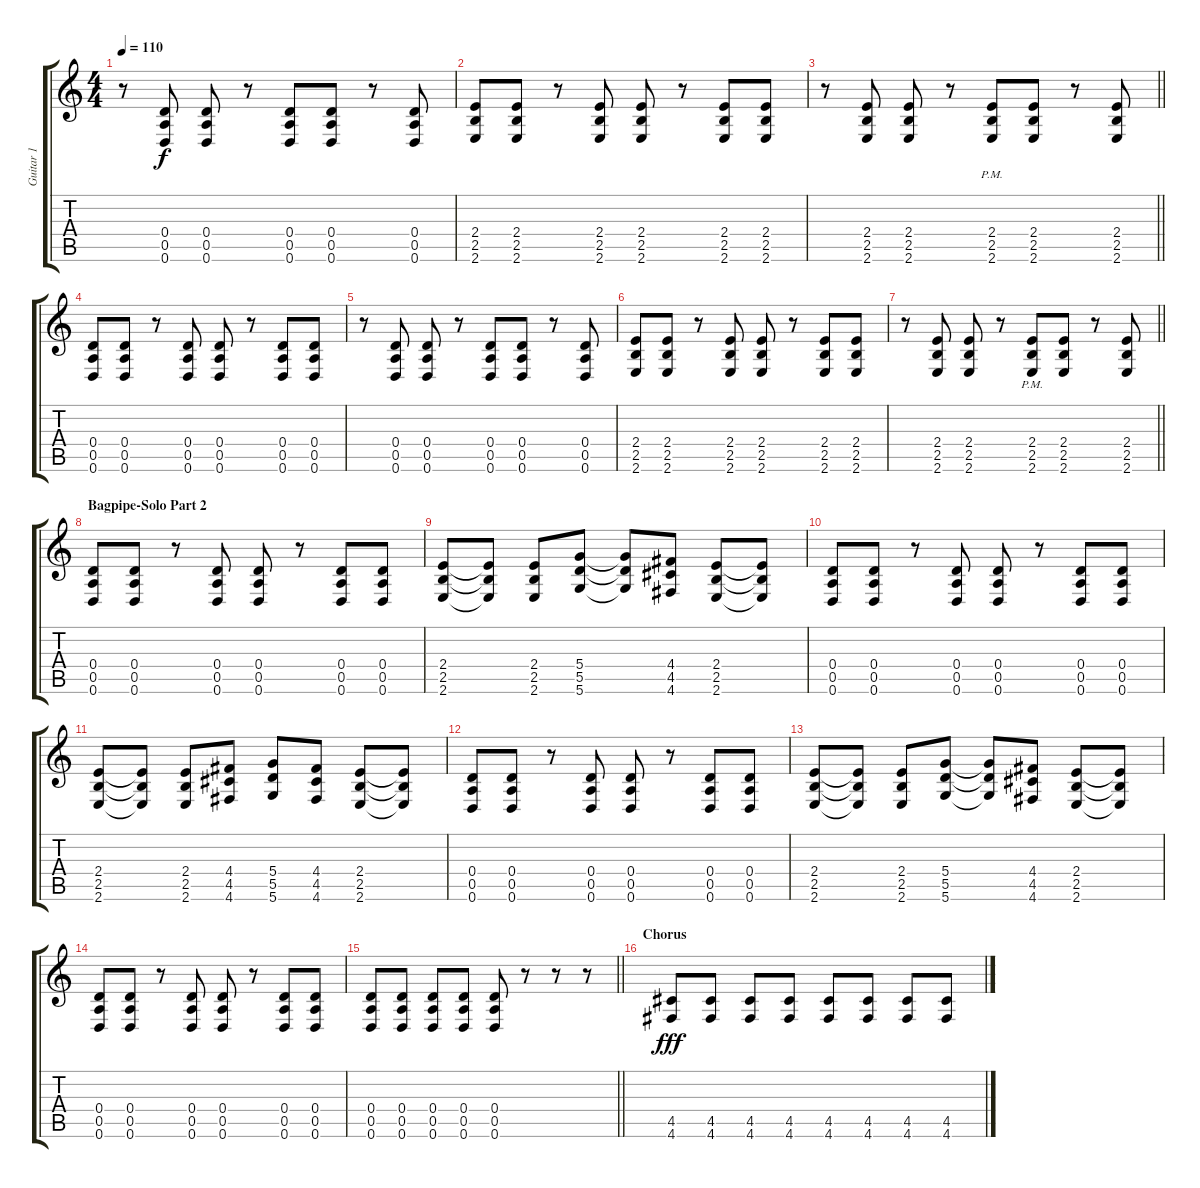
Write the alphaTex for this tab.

\track ("Guitar 1" "Guitar 1") {instrument distortionguitar}
\staff {score tabs}
\tuning (E4 B3 G3 D3 A2 D2) {hide}
\ts (4 4)
\tempo 110
\clef g2
\ks c
r.8{dy f} (0.4 0.5 0.6).8 (0.4 0.5 0.6).8 r.8 (0.4 0.5 0.6).8 (0.4 0.5 0.6).8 r.8 (0.4 0.5 0.6).8 |
(2.4 2.5 2.6).8 (2.4 2.5 2.6).8 r.8 (2.4 2.5 2.6).8 (2.4 2.5 2.6).8 r.8 (2.4 2.5 2.6).8 (2.4 2.5 2.6).8 |
\barLineRight lightlight
r.8 (2.4 2.5 2.6).8 (2.4 2.5 2.6).8 r.8 (2.4{pm} 2.5{pm} 2.6{pm}).8 (2.4 2.5 2.6).8 r.8 (2.4 2.5 2.6).8 |
(0.4 0.5 0.6).8 (0.4 0.5 0.6).8 r.8 (0.4 0.5 0.6).8 (0.4 0.5 0.6).8 r.8 (0.4 0.5 0.6).8 (0.4 0.5 0.6).8 |
r.8 (0.4 0.5 0.6).8 (0.4 0.5 0.6).8 r.8 (0.4 0.5 0.6).8 (0.4 0.5 0.6).8 r.8 (0.4 0.5 0.6).8 |
(2.4 2.5 2.6).8 (2.4 2.5 2.6).8 r.8 (2.4 2.5 2.6).8 (2.4 2.5 2.6).8 r.8 (2.4 2.5 2.6).8 (2.4 2.5 2.6).8 |
\barLineRight lightlight
r.8 (2.4 2.5 2.6).8 (2.4 2.5 2.6).8 r.8 (2.4{pm} 2.5{pm} 2.6{pm}).8 (2.4 2.5 2.6).8 r.8 (2.4 2.5 2.6).8 |
\section ("" "Bagpipe-Solo Part 2")
(0.4 0.5 0.6).8 (0.4 0.5 0.6).8 r.8 (0.4 0.5 0.6).8 (0.4 0.5 0.6).8 r.8 (0.4 0.5 0.6).8 (0.4 0.5 0.6).8 |
(2.4 2.5 2.6).8 (2.4{t} 2.5{t} 2.6{t}).8 (2.4 2.5 2.6).8 (5.4 5.5 5.6).8 (5.4{t} 5.5{t} 5.6{t}).8 (4.4 4.5 4.6).8 (2.4 2.5 2.6).8 (2.4{t} 2.5{t} 2.6{t}).8 |
(0.4 0.5 0.6).8 (0.4 0.5 0.6).8 r.8 (0.4 0.5 0.6).8 (0.4 0.5 0.6).8 r.8 (0.4 0.5 0.6).8 (0.4 0.5 0.6).8 |
(2.4 2.5 2.6).8 (2.4{t} 2.5{t} 2.6{t}).8 (2.4 2.5 2.6).8 (4.4 4.5 4.6).8 (5.4 5.5 5.6).8 (4.4 4.5 4.6).8 (2.4 2.5 2.6).8 (2.4{t} 2.5{t} 2.6{t}).8 |
(0.4 0.5 0.6).8 (0.4 0.5 0.6).8 r.8 (0.4 0.5 0.6).8 (0.4 0.5 0.6).8 r.8 (0.4 0.5 0.6).8 (0.4 0.5 0.6).8 |
(2.4 2.5 2.6).8 (2.4{t} 2.5{t} 2.6{t}).8 (2.4 2.5 2.6).8 (5.4 5.5 5.6).8 (5.4{t} 5.5{t} 5.6{t}).8 (4.4 4.5 4.6).8 (2.4 2.5 2.6).8 (2.4{t} 2.5{t} 2.6{t}).8 |
(0.4 0.5 0.6).8 (0.4 0.5 0.6).8 r.8 (0.4 0.5 0.6).8 (0.4 0.5 0.6).8 r.8 (0.4 0.5 0.6).8 (0.4 0.5 0.6).8 |
\barLineRight lightlight
(0.4 0.5 0.6).8 (0.4 0.5 0.6).8 (0.4 0.5 0.6).8 (0.4 0.5 0.6).8 (0.4 0.5 0.6).8 r.8 r.8 r.8 |
\section ("" "Chorus")
(4.5 4.6).8{dy fff} (4.5 4.6).8 (4.5 4.6).8 (4.5 4.6).8 (4.5 4.6).8 (4.5 4.6).8 (4.5 4.6).8 (4.5 4.6).8
